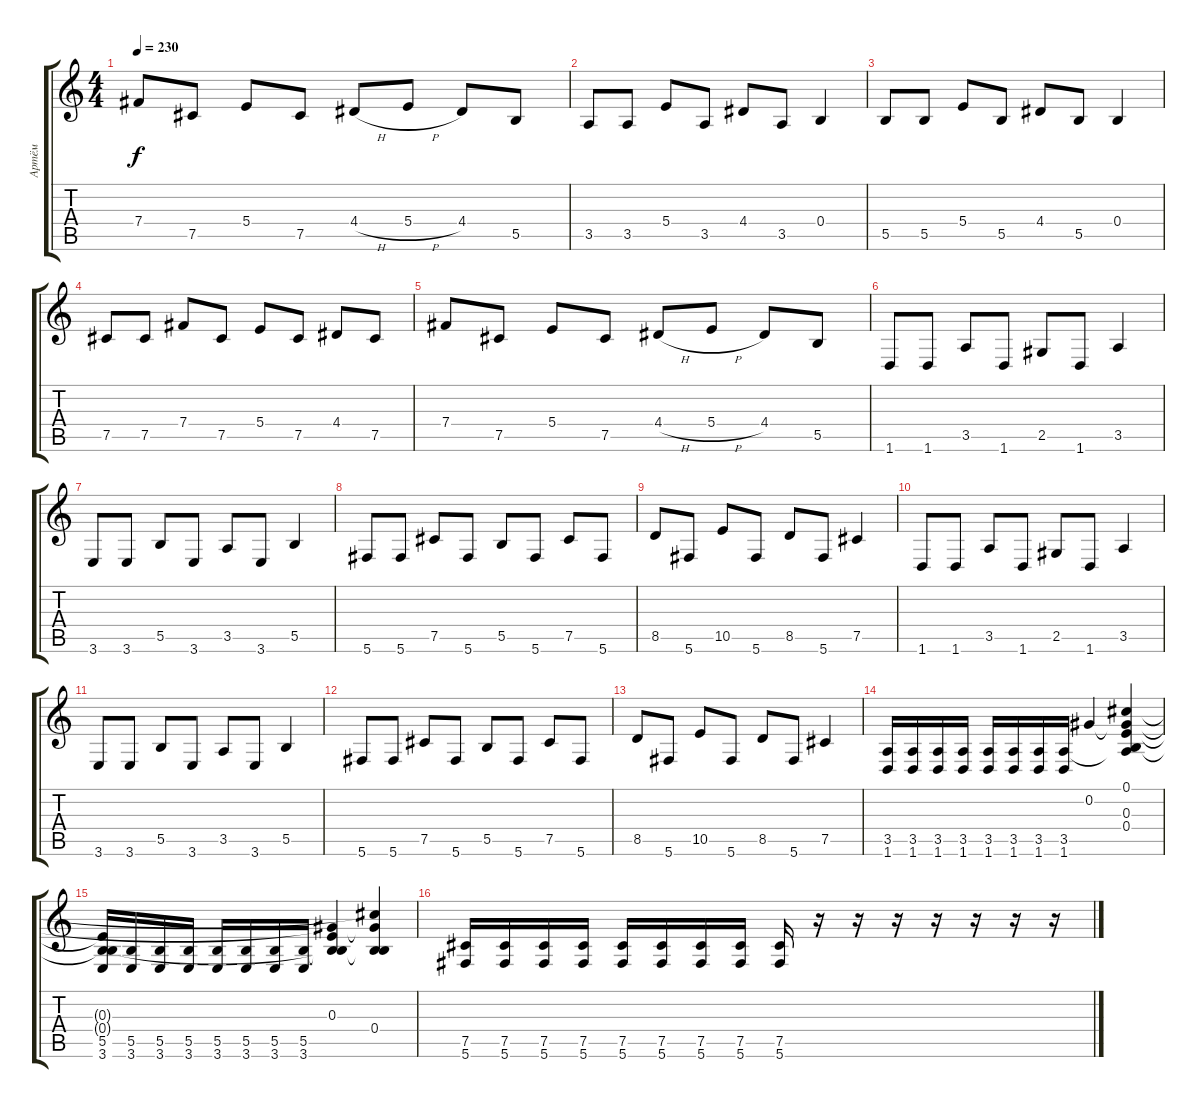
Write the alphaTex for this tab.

\track ("Артём" "Артём") {instrument distortionguitar}
\staff {score tabs}
\tuning (Db4 Ab3 E3 B2 Gb2 Db2) {hide}
\ts (4 4)
\tempo 230
\clef g2
\ks c
7.4.8{dy f} 7.5.8 5.4.8 7.5.8 4.4{h}.8 5.4{h}.8 4.4.8 5.5.8 |
3.5.8 3.5.8 5.4.8 3.5.8 4.4.8 3.5.8 0.4.4 |
5.5.8 5.5.8 5.4.8 5.5.8 4.4.8 5.5.8 0.4.4 |
7.5.8 7.5.8 7.4.8 7.5.8 5.4.8 7.5.8 4.4.8 7.5.8 |
7.4.8 7.5.8 5.4.8 7.5.8 4.4{h}.8 5.4{h}.8 4.4.8 5.5.8 |
1.6.8 1.6.8 3.5.8 1.6.8 2.5.8 1.6.8 3.5.4 |
3.6.8 3.6.8 5.5.8 3.6.8 3.5.8 3.6.8 5.5.4 |
5.6.8 5.6.8 7.5.8 5.6.8 5.5.8 5.6.8 7.5.8 5.6.8 |
8.5.8 5.6.8 10.5.8 5.6.8 8.5.8 5.6.8 7.5.4 |
1.6.8 1.6.8 3.5.8 1.6.8 2.5.8 1.6.8 3.5.4 |
3.6.8 3.6.8 5.5.8 3.6.8 3.5.8 3.6.8 5.5.4 |
5.6.8 5.6.8 7.5.8 5.6.8 5.5.8 5.6.8 7.5.8 5.6.8 |
8.5.8 5.6.8 10.5.8 5.6.8 8.5.8 5.6.8 7.5.4 |
(3.5 1.6).16 (3.5 1.6).16 (3.5 1.6).16 (3.5 1.6).16 (3.5 1.6).16 (3.5 1.6).16 (3.5 1.6).16 (3.5 1.6).16 0.2.4 (0.1 0.2{t} 0.3 0.4 3.5{t}).4 |
(0.3{t} 0.4{t} 5.5 3.6).16 (5.5 3.6).16 (5.5 3.6).16 (5.5 3.6).16 (5.5 3.6).16 (5.5 3.6).16 (5.5 3.6).16 (5.5 3.6).16 (0.2{t} 0.3 0.4{t} 5.5{t}).4 (0.1{t} 0.2{t} 0.4 5.5{t}).4 |
(7.5 5.6).16 (7.5 5.6).16 (7.5 5.6).16 (7.5 5.6).16 (7.5 5.6).16 (7.5 5.6).16 (7.5 5.6).16 (7.5 5.6).16 (7.5 5.6).16 r.16 r.16 r.16 r.16 r.16 r.16 r.16
